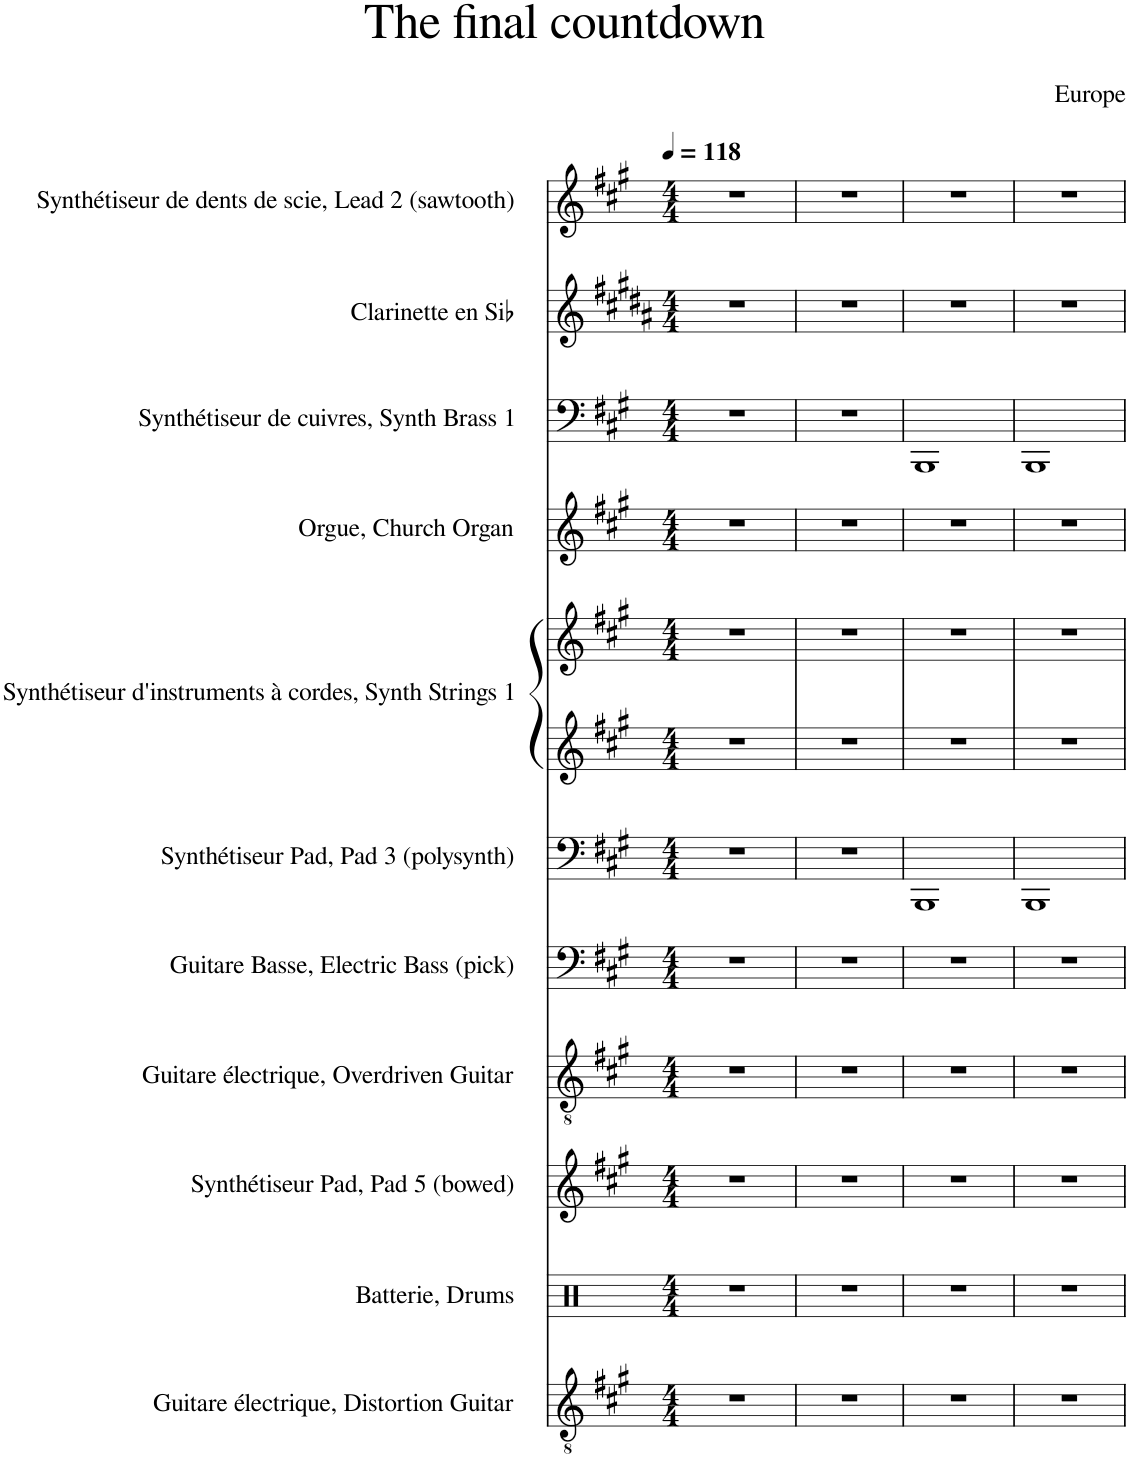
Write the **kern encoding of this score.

**kern	**kern	**kern	**kern	**kern	**kern	**kern	**kern	**kern	**kern	**kern	**kern
*part11	*part10	*part9	*part8	*part7	*part6	*part5	*part5	*part4	*part3	*part2	*part1
*staff12	*staff11	*staff10	*staff9	*staff8	*staff7	*staff6	*staff5	*staff4	*staff3	*staff2	*staff1
*I"Guitare électrique, Distortion Guitar	*I"Batterie, Drums	*I"Synthétiseur Pad, Pad 5 (bowed)	*I"Guitare électrique, Overdriven Guitar	*I"Guitare Basse, Electric Bass (pick)	*I"Synthétiseur Pad, Pad 3 (polysynth)	*I"Synthétiseur d'instruments à cordes, Synth Strings 1	*	*I"Orgue, Church Organ	*I"Synthétiseur de cuivres, Synth Brass 1	*I"Clarinette en Sib	*I"Synthétiseur de dents de scie, Lead 2 (sawtooth)
*I'Guit. El.	*I'Bat.	*I'Synth.	*I'Guit. El.	*I'Guit. B.	*I'Synth.	*I'Synth.	*	*I'Org.	*I'Synth.	*I'Clar. Sib	*I'Synth.
*clefGv2	*clefX	*clefG2	*clefGv2	*clefF4	*clefF4	*clefG2	*clefG2	*clefG2	*clefF4	*clefG2	*clefG2
*	*	*	*	*Trd7c12	*	*	*	*	*	*Trd1c2	*
*k[f#c#g#]	*k[]	*k[f#c#g#]	*k[f#c#g#]	*k[f#c#g#]	*k[f#c#g#]	*k[f#c#g#]	*k[f#c#g#]	*k[f#c#g#]	*k[f#c#g#]	*k[f#c#g#d#a#]	*k[f#c#g#]
*M4/4	*M4/4	*M4/4	*M4/4	*M4/4	*M4/4	*M4/4	*M4/4	*M4/4	*M4/4	*M4/4	*M4/4
*MM118	*MM118	*MM118	*MM118	*MM118	*MM118	*MM118	*MM118	*MM118	*MM118	*MM118	*MM118
=1	=1	=1	=1	=1	=1	=1	=1	=1	=1	=1	=1
1r	1r	1r	1r	1r	1r	1r	1r	1r	1r	1r	1r
=2	=2	=2	=2	=2	=2	=2	=2	=2	=2	=2	=2
1r	1r	1r	1r	1r	1r	1r	1r	1r	1r	1r	1r
=3	=3	=3	=3	=3	=3	=3	=3	=3	=3	=3	=3
1r	1r	1r	1r	1r	1BBB	1r	1r	1r	1BBB	1r	1r
=4	=4	=4	=4	=4	=4	=4	=4	=4	=4	=4	=4
1r	1r	1r	1r	1r	1BBB	1r	1r	1r	1BBB	1r	1r
=	=	=	=	=	=	=	=	=	=	=	=
*-	*-	*-	*-	*-	*-	*-	*-	*-	*-	*-	*-
